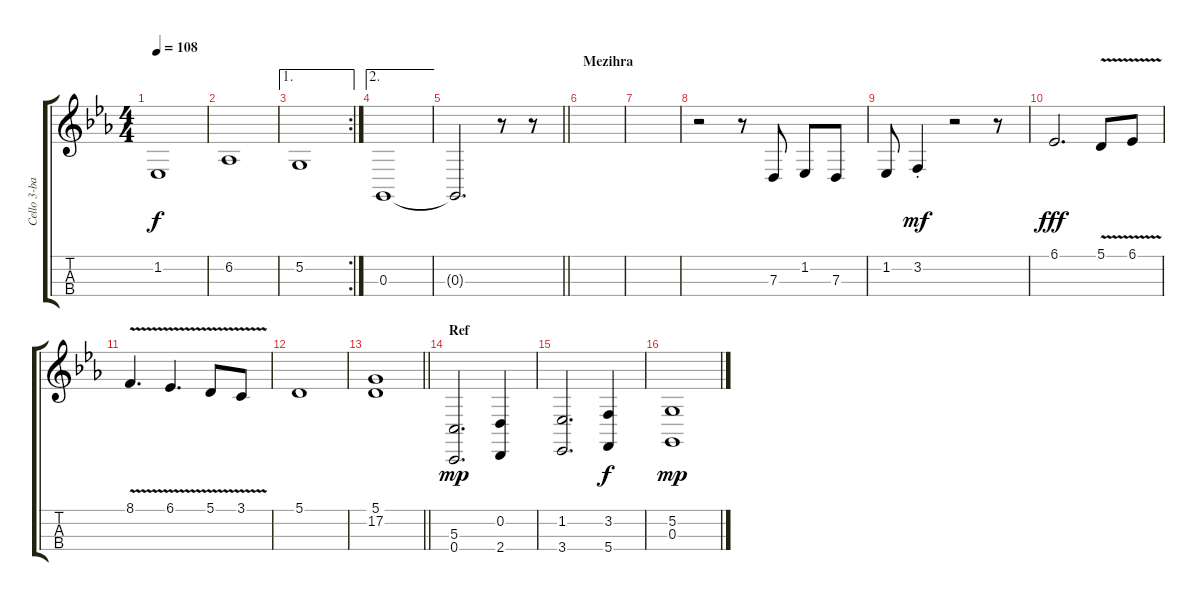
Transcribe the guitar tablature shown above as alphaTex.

\track ("Cello 3-bass" "Cello 3-ba") {instrument stringensemble1}
\staff {score tabs}
\tuning (A3 D3 G2 C2) {hide}
\ts (4 4)
\tempo 108
\clef g2
\ks eb
1.2.1{dy f} |
6.2.1 |
\ae 1
\rc 2
5.2.1 |
\ae 2
0.3.1{volume 3} |
\barLineRight lightlight
0.3{t}.2{d} r.8 r.8 |
\section ("" "Mezihra")
|
|
r.2 r.8 7.3.8 1.2.8 7.3.8 |
1.2.8 3.2{st}.4{dy mf} r.2 r.8 |
6.1.2{d dy fff} 5.1{v}.8 6.1{v}.8 |
8.1{v}.4{d} 6.1{v}.4{d} 5.1{v}.8 3.1{v}.8 |
5.1.1 |
\barLineRight lightlight
(5.1 17.2).1 |
\section ("" "Ref")
(5.3 0.4).2{d dy mp volume 16} (0.2 2.4).4 |
(1.2 3.4).2{d} (3.2 5.4).4{dy f} |
(5.2 0.3).1{dy mp}
